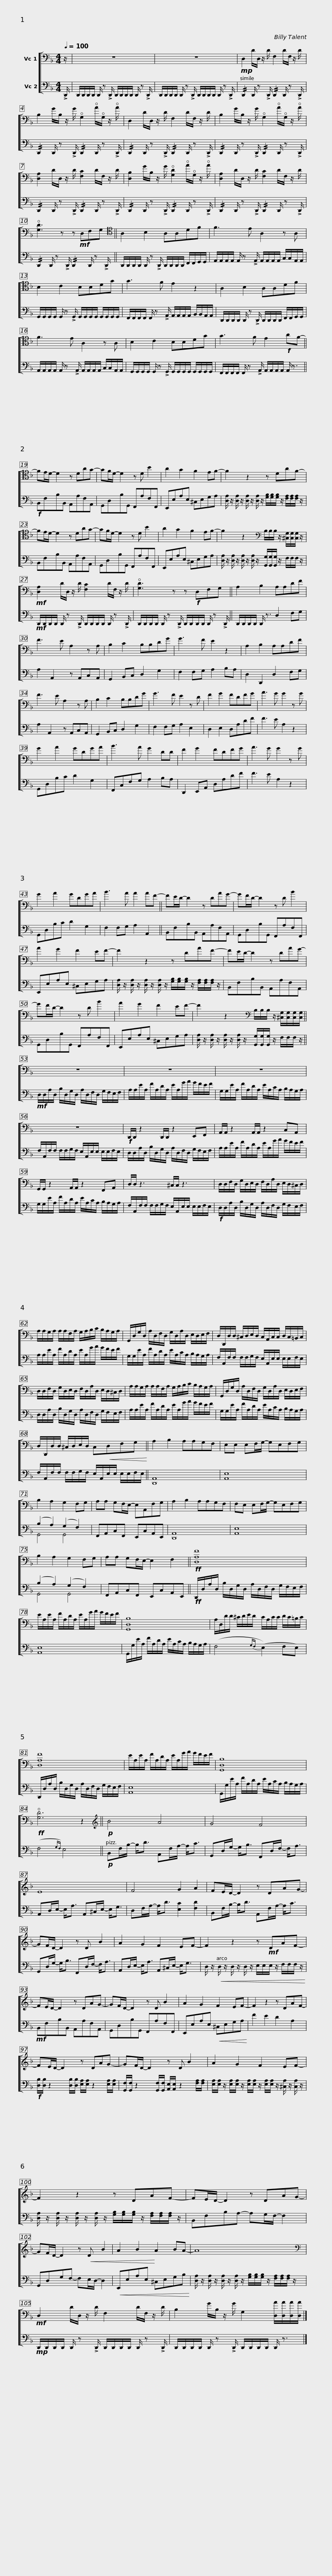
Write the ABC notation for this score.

X:1
%%score [ 1 ( 2 3 ) ]
L:1/8
Q:1/4=100
M:4/4
I:linebreak $
K:F
V:1 bass
V:2 bass
V:3 bass
V:1
 z/ | z8 |$ z8 |!mp! D,2 D/D,/ z/ D/ F,2 D/F,/ z/ D/ |$ B,2 G/B,/ z/ G/ !open!G,2 !open!A/!open!G,/ z/ !open!A/ | %5
 D,2 D/D,/ z/ D/ F,2 D/F,/ z/ D/ | B,2 G/B,/ z/ G/ !open!G,2 !open!A/!open!G,/ z/ !open!A/ |$ [D,A,]2 D/D,/ z/ D/ [F,C]2 D/F,/ z/ D/ | [D,B,]2 G/B,/ z/ G/ !open![G,D]2 !open!A/!open!G,/ z/ !open!A/ | [D,A,]2 D/D,/ z/ D/ [F,C]2 D/F,/ z/ D/ |$ %10
 !open![G,D]3 z z!mf! D,F,G, ||[K:tenor] A,2 B,2 A,A,DF |$ F3 E A,2 z A, | B,2 C2 B,B,DG |$ G3 F E2 z2 | %15
 A,2 B,2 A,A,DF |$ F3 E A,2 z A, | B,2 C2 B,B,DG |$ G3 F E2!f! AF- || FE/D/- D2 z DAG- | %20
 GF/D/- D2 z D B2 |$ A2 G2 F2 EF- | F2 z2 z DAF- | FE/D/- D2 z DAG- |$ GF/D/- D2 z D B2 | %25
 A2 G2 F2 EF- | F2 z2[K:bass] B,/B,/B,/ z/ [^C,G,]/[C,G,]/[C,G,]/ z/ |$!mf! [D,A,]2 D/D,/ z/ D/ [F,C]2 D/F,/ z/ D/ |$ !open![G,D]3 z z!f! D,F,G, || A,2 B,2 A,A,DF |$ %30
 F3 E A,2 z A, | B,2 C2 B,B,DG | G3 F E2 z2 | A,2 B,2 A,A,DF | F3 E A,2 z A, |$ %35
 B,2 C2 B,B,DG | G3 F E2 z D | F2 G2 FDFG | A3 G G2 z G | G2 A2 GDGA |$ %40
 B3 A G2 DD | F2 G2 FDFG | A3 G G2 z G | G2 A2 GDGA | B3 A A2 AF- ||$ %45
 FE/D/- D2 z DAG- | GF/D/- D2 z D B2 | A2 G2 F2 EF- |$ F2 z2 z DAF- | FE/D/- D2 z DAG- | %50
 GF/D/- D2 z D B2 |$ A2 G2 F2 EF- | F2 z2[K:bass] B,/B,/B,/ z/ [^C,G,]/[C,G,]/[C,G,]/[C,G,]/ || z8 |$ z8 | %55
 z8 |$ z8 |!f! D,,/D,,/ z2 D,,/D,,/ z2 E,,F,, |$ A,,/A,,/ z2 A,,/A,,/ z2 C,A,, | G,,/G,,/ z2 A,,/A,,/ z2 F,,A,, |$ %60
 D,/D,/ z3 ^C,/C,/ z3 | D,/D,/F,/D,/ G,/D,/E,/D,/ F,/D,/A,/D,/ E,/D,/^C,/D,/ |$ A,/A,/G,/A,/ A,/A,/F,/A,/ G,/A,/B,/C/ B,/A,/G,/A,/ | G,,/D,/G,/D,/ A,/D,/F,/D,/ G,/D,/A,/D,/ E,/D,/E,/F,/ |$ D,/D,,/D,/D,/ ^C,/D,/E,/D,/ C,/A,,/C,/C,/ D,/C,/=B,,/C,/ | %65
 D,/D,/F,/D,/ G,/D,/E,/D,/ F,/D,/A,/D,/ E,/D,/^C,/D,/ |$ A,/A,/G,/A,/ A,/A,/F,/A,/ G,/A,/B,/C/ B,/A,/G,/A,/ | G,,/D,/G,/D,/ A,/D,/F,/D,/ G,/D,/A,/D,/ E,/D,/E,/F,/ |$ D,/D,,/D,/D,/ ^C,/D,/E,/D,/ C,!<(!D,F,G,!<)! || A,2 B,2 A,A,G,F, | %70
 E,E, E,F,/G,/- G,E,F,G, | B,2 A,2 G,2 F,G, |$ A,A, G,F,/E,/- E,A,,F,G, | A,2 B,2 A,A,G,F, | F,E, E,F,/G,/- G,E,F,G, | %75
 B,2 A,2 G,2 F,G, | A,A, G,F,/E,/- E,2 F,2 ||$!ff! [D,A,F]8 | E/A,/E/A,/ F/A,/D/A,/ E/A,/G/A/ G/F/E/F/ |$ [G,,D,B,]8 | %80
 A,/D,/D/D/ ^C/D/E/D/ C/A,/C/C/ D/C/=B,/C/ |$ [D,A,F]8 | E/A,/E/A,/ F/A,/D/A,/ E/A,/G/A/ G/F/E/F/ |$ [G,,D,B,]8 |!ff! !open![G,D]6 z2 || %85
[K:treble]!p! B4 A4 |$ G4 F4 | E8 | F4 G2 A2 |$ FE/D/- D2 z DAG- | %90
 GF/D/- D2 z D B2 | A2 G2 F2 EF- |$ F2 z2 z!mf! DAF- | FE/D/- D2 z DAG- | GF/D/- D2 z D B2 |$ %95
 A2 G2 F2 EF- | F2 z2 z DAF- | FE/D/- D2 z DAG- |$ GF/D/- D2 z D B2 | A2 G2 F2 EF- |$ %100
 F2 z2 z DAF- | FE/D/- D2 z DAG- | GF/D/- D2 z!<(! D B2 |$ A2 B2!<)! A2 BA- | A8 |$ %105
[K:bass]!mf! D,2 D/D,/ z/ D/ F,2 D/F,/ z/ D/ |$ B,2 G/B,/ z/ G/ G,2 [D,A]/[D,A]/[D,A]/[D,A]/ |] %107
V:2
 !>!D,,/ | D,,/D,,/D,,/D,,/ D,,/ z !>!D,,/ D,,/D,,/D,,/D,,/ D,,/ z !>!D,,/ |$ D,,/D,,/D,,/D,,/ D,,/ z !>!D,,/ D,,/D,,/D,,/D,,/ D,,/ z !>!D,,/ | !//!D,,2 D,,/ z !>!D,,/ !//!D,,2 D,,/ z !>!D,,/ |$ !//!D,,2 D,,/ z !>!D,,/ !//!D,,2 D,,/ z !>!D,,/ | %5
 !//!D,,2 D,,/ z !>!D,,/ !//!D,,2 D,,/ z !>!D,,/ | !//!D,,2 D,,/ z !>!D,,/ !//!D,,2 D,,/ z !>!D,,/ |$ !//!D,,2 D,,/ z !>!D,,/ !//!D,,2 D,,/ z !>!D,,/ | !//!D,,2 D,,/ z !>!D,,/ !//!D,,2 D,,/ z !>!D,,/ | !//!D,,2 D,,/ z !>!D,,/ !//!D,,2 D,,/ z !>!D,,/ |$ %10
 !//!D,,2 D,,/ z !>!D,,/ !//!D,,2 D,,/ z !>!D,,/ || D,,/D,,/D,,/D,,/ D,,/ z !>!D,,/ D,,/D,,/D,,/D,,/ F,,/F,,/G,,/G,,/ |$ A,,/A,,/A,,/A,,/ A,,/ z !>!A,,/ A,,/A,,/A,,/A,,/ C,/C,/A,,/A,,/ | G,,/G,,/G,,/G,,/ G,,/ z !>!G,,/ G,,/G,,/G,,/G,,/ G,,/G,,/G,,/G,,/ |$ F,,/F,,/F,,/F,,/ F,,/ z !>!A,,/ A,,/A,,/A,,/A,,/ B,,/B,,/A,,/A,,/ | %15
 D,,/D,,/D,,/D,,/ D,,/ z !>!D,,/ D,,/D,,/D,,/D,,/ F,,/F,,/G,,/G,,/ |$ A,,/A,,/A,,/A,,/ A,,/ z !>!A,,/ A,,/A,,/A,,/A,,/ C,/C,/A,,/A,,/ | G,,/G,,/G,,/G,,/ G,,/ z !>!G,,/ G,,/G,,/G,,/G,,/ G,,/G,,/G,,/G,,/ |$ F,,/F,,/F,,/F,,/ F,,/ z !>!A,,/ A,,/A,,/A,,/A,,/ A,,/ z3/2 ||!f! B,,F,B,B,, A,,A,F,A,, | %20
 G,,D,B,G,, F,,A,F,F,, |$ E,,E,A,E, ^C,E,G,A, | [D,A,]/ z/ [D,A,]/ z/ [D,A,]/ z/ [D,A,]/ z/ [G,B,]/[G,B,]/[G,B,]/ z/ [F,A,]/[F,A,]/[F,A,]/ z/ | B,,F,B,B,, A,,A,F,A,, |$ G,,D,B,G,, F,,A,F,F,, | %25
 E,,E,A,E, ^C,E,G,A, | [D,A,]/ z/ [D,A,]/ z/ [D,A,]/ z/ [D,A,]/ z/ [G,,G,]/[G,,G,]/[G,,G,]/ z/ F,/F,/F,/ z/ |$!mf! D,,/D,,/D,,/D,,/ D,,/ z !>!D,,/ D,,/D,,/D,,/D,,/ D,,/ z !>!D,,/ |$ D,,/D,,/D,,/D,,/ D,,/ z !>!D,,/ D,,/D,,/D,,/D,,/ D,,/ z !>!D,,/ || D,,/D,,/D,,/D,,/ D,,/ z3/2 D,2 F,G, |$ %30
 A,2 A,,2 z A,,C,A,, | G,,2 B,,C, D,2 G,2 | F,2 F,G, A,2 B,A, | D,2 D,,2 D,2 F,G, | A,2 A,,2 z A,,C,A,, |$ %35
 G,,2 B,,C, D,2 G,2 | F,2 F,G, A,2 E,2 | D,2 E,2 D,A,DF | F3 E A,2 z2 | G,,D,B,C D2 G,2 |$ %40
 F,,C,F,G, A,2 B,A, | D,,2 E,,A,, D,A,DF | F3 E A,2 z2 | G,,D,B,C D2 G,2 | F,2 F,G, A,2 A,,2 ||$ %45
 B,,F,B,B,, A,,A,F,A,, | G,,D,B,G,, F,,A,F,F,, | E,,E,A,E, ^C,E,G,A, |$ [D,A,]/ z/ [D,A,]/ z/ [D,A,]/ z/ [D,A,]/ z/ [G,B,]/[G,B,]/[G,B,]/ z/ [F,A,]/[F,A,]/[F,A,]/ z/ | B,,F,B,B,, A,,A,F,A,, | %50
 G,,D,B,G,, F,,A,F,F,, |$ E,,E,A,E, ^C,E,G,A, | [D,A,]/ z/ [D,A,]/ z/ [D,A,]/ z/ [D,A,]/ z/ [G,,G,]/[G,,G,]/[G,,G,]/ z/ F,/F,/F,/ z/ ||!mf! D,/D,/A,/D,/ B,/D,/G,/D,/ A,/D,/F,/D,/ G,/F,/E,/F,/ |$ A,/A,/E/A,/ F/A,/D/A,/ E/A,/G/A/ G/F/E/F/ | %55
 G,/G,/E/A,/ F/A,/D/A,/ E/A,/C/A,/ B,/A,/G,/A,/ |$ F,/A,,/F,/F,/ F,/F,/G,/F,/ E,/A,,/E,/E,/ E,/E,/F,/E,/ | D,/D,/A,/D,/ B,/D,/G,/D,/ A,/D,/F,/D,/ G,/F,/E,/F,/ |$ A,/A,/E/A,/ F/A,/D/A,/ E/A,/G/A/ G/F/E/F/ | G,/G,/E/A,/ F/A,/D/A,/ E/A,/C/A,/ B,/A,/G,/A,/ |$ %60
 F,/A,,/F,/F,/ F,/F,/G,/F,/ E,/A,,/E,/E,/ E,/E,/F,/E,/ |!f! D,/D,/A,/D,/ B,/D,/G,/D,/ A,/D,/F,/D,/ G,/F,/E,/F,/ |$ A,/A,/E/A,/ F/A,/D/A,/ E/A,/G/A/ G/F/E/F/ | G,/G,/E/A,/ F/A,/D/A,/ E/A,/C/A,/ B,/A,/G,/A,/ |$ F,/A,,/F,/F,/ F,/F,/G,/F,/ E,/A,,/E,/E,/ E,/E,/F,/E,/ | %65
 D,/D,/A,/D,/ B,/D,/G,/D,/ A,/D,/F,/D,/ G,/F,/E,/F,/ |$ A,/A,/E/A,/ F/A,/D/A,/ E/A,/G/A/ G/F/E/F/ | G,/G,/E/A,/ F/A,/D/A,/ E/A,/C/A,/ B,/A,/G,/A,/ |$ F,/A,,/F,/F,/ F,/F,/G,/F,/ E,/A,,/E,/E,/ E,/E,/F,/E,/ || [D,,A,,]8 | %70
 [A,,E,]8 | (B,2 A,2) (G,2 F,2) |$ F,,A,,C,F,, E,,C,A,,E,, | [D,,A,,]8 | [A,,E,]8 | %75
 (B,2 A,2) (G,2 F,2) | F,,A,,C,F,, E,,C,A,,E,, ||$!ff! D,,/D,/A,/D,/ B,/D,/G,/D,/ A,/D,/F,/D,/ G,/F,/E,/F,/ | [A,,E,]8 |$ G,,/G,/E/A,/ F/A,/D/A,/ E/A,/C/A,/ B,/A,/G,/A,/ | %80
 (F,4{G,F,} (E,2) F,E,) |$ D,,/D,/A,/D,/ B,/D,/G,/D,/ A,/D,/F,/D,/ G,/F,/E,/F,/ | [A,,E,]8 |$ G,,/G,/E/A,/ F/A,/D/A,/ E/A,/C/A,/ B,/A,/G,/A,/ | (F,4{G,F,)} E,4 || %85
!p! B,,F,/B,/- B,<D A,,F,/A,/- A,<C |$ G,,D,/G,/- G,<B, F,,D,/F,/- F,<A, | A,,D,/E,/- E,<A, A,,^C,/E,/- E,<G, | D,F,/A,/- A,<D [E,C]2 [F,D]2 |$ B,,F,/B,/- B,<D A,,F,/A,/- A,<C | %90
 G,,D,/G,/- G,<B, F,,D,/F,/- F,<A, | A,,D,/E,/- E,<A, A,,^C,/E,/- E,<G, |$ D,/ z/!<(! D,/ z/ D,/ z/ D,/ z/ E,/E,/E,/ z/ F,/F,/F,/ z/!<)! |!mf! B,,F,B,B,, A,,A,F,A,, | G,,D,B,G,, F,,A,F,F,, |$ %95
 E,,E,A,E,!<(! ^C,E,G,A,!<)! | F2 E2 D2 A,2 |!f! [D,B,]/[D,B,]/ z2 [D,B,]/[D,B,]/ [E,A,]/[E,A,]/ z2 [E,A,]/[E,A,]/ |$ [G,,F,]/[G,,F,]/ z2 [G,,F,]/[G,,F,]/ [A,,E,]/[A,,E,]/ z2 [F,A,]/[F,A,]/ | [E,A,]/[E,A,]/ z/ [E,A,]/[E,A,]/ z/ [E,A,]/[E,A,]/ z/ [E,A,]/[E,A,]/ z/ [^C,A,]/ z/ [C,A,]/ z/ |$ %100
 [D,A,]/ z/ [D,A,]/ z/ [D,A,]/ z/ [D,A,]/ z/ [G,B,]/[G,B,]/[G,B,]/ z/ [F,A,]/[F,A,]/[F,A,]/ z/ | B,,F,B,A,- A,G,/F,/- F,2 | G,,D,G,F,- F,E,/D,/- D,2 |$!<(! E,,E,A,E, ^C,E,G,B,!<)! | [D,A,]/ z/ [D,A,]/ z/ [D,A,]/ z/ [D,A,]/ z/ [G,B,]/[G,B,]/[G,B,]/ z/ [F,A,]/[F,A,]/[F,A,]/ z/ |$ %105
!mp! D,,/D,,/D,,/D,,/ D,,/ z !>!D,,/ D,,/D,,/D,,/D,,/ D,,/ z !>!D,,/ |$ D,,/D,,/D,,/D,,/ D,,/ z !>!D,,/ D,,/D,,/D,,/D,,/ D,,/ z3/2 |] %107
V:3
 x/ | x8 |$ x8 | x8 |$ x8 | %5
 x8 | x8 |$ x8 | x8 | x8 |$ %10
 x8 || x8 |$ x8 | x8 |$ x8 | %15
 x8 |$ x8 | x8 |$ x8 || x8 | %20
 x8 |$ x8 | x8 | x8 |$ x8 | %25
 x8 | x8 |$ x8 |$ x8 || x8 |$ %30
 x8 | x8 | x8 | x8 | x8 |$ %35
 x8 | x8 | x8 | x8 | x8 |$ %40
 x8 | x8 | x8 | x8 | x8 ||$ %45
 x8 | x8 | x8 |$ x8 | x8 | %50
 x8 |$ x8 | x8 || x8 |$ x8 | %55
 x8 |$ x8 | x8 |$ x8 | x8 |$ %60
 x8 | x8 |$ x8 | x8 |$ x8 | %65
 x8 |$ x8 | x8 |$ x8 || x8 | %70
 x8 | G,,4 G,,4 |$ x8 | x8 | x8 | %75
 G,,4 G,,4 | x8 ||$ x8 | x8 |$ x8 | %80
 x8 |$ x8 | x8 |$ x8 | x8 || %85
 x8 |$ x8 | x8 | x8 |$ x8 | %90
 x8 | x8 |$ x8 | x8 | x8 |$ %95
 x8 | x8 | x8 |$ x8 | x8 |$ %100
 x8 | x8 | x8 |$ x8 | x8 |$ %105
 x8 |$ x8 |] %107
